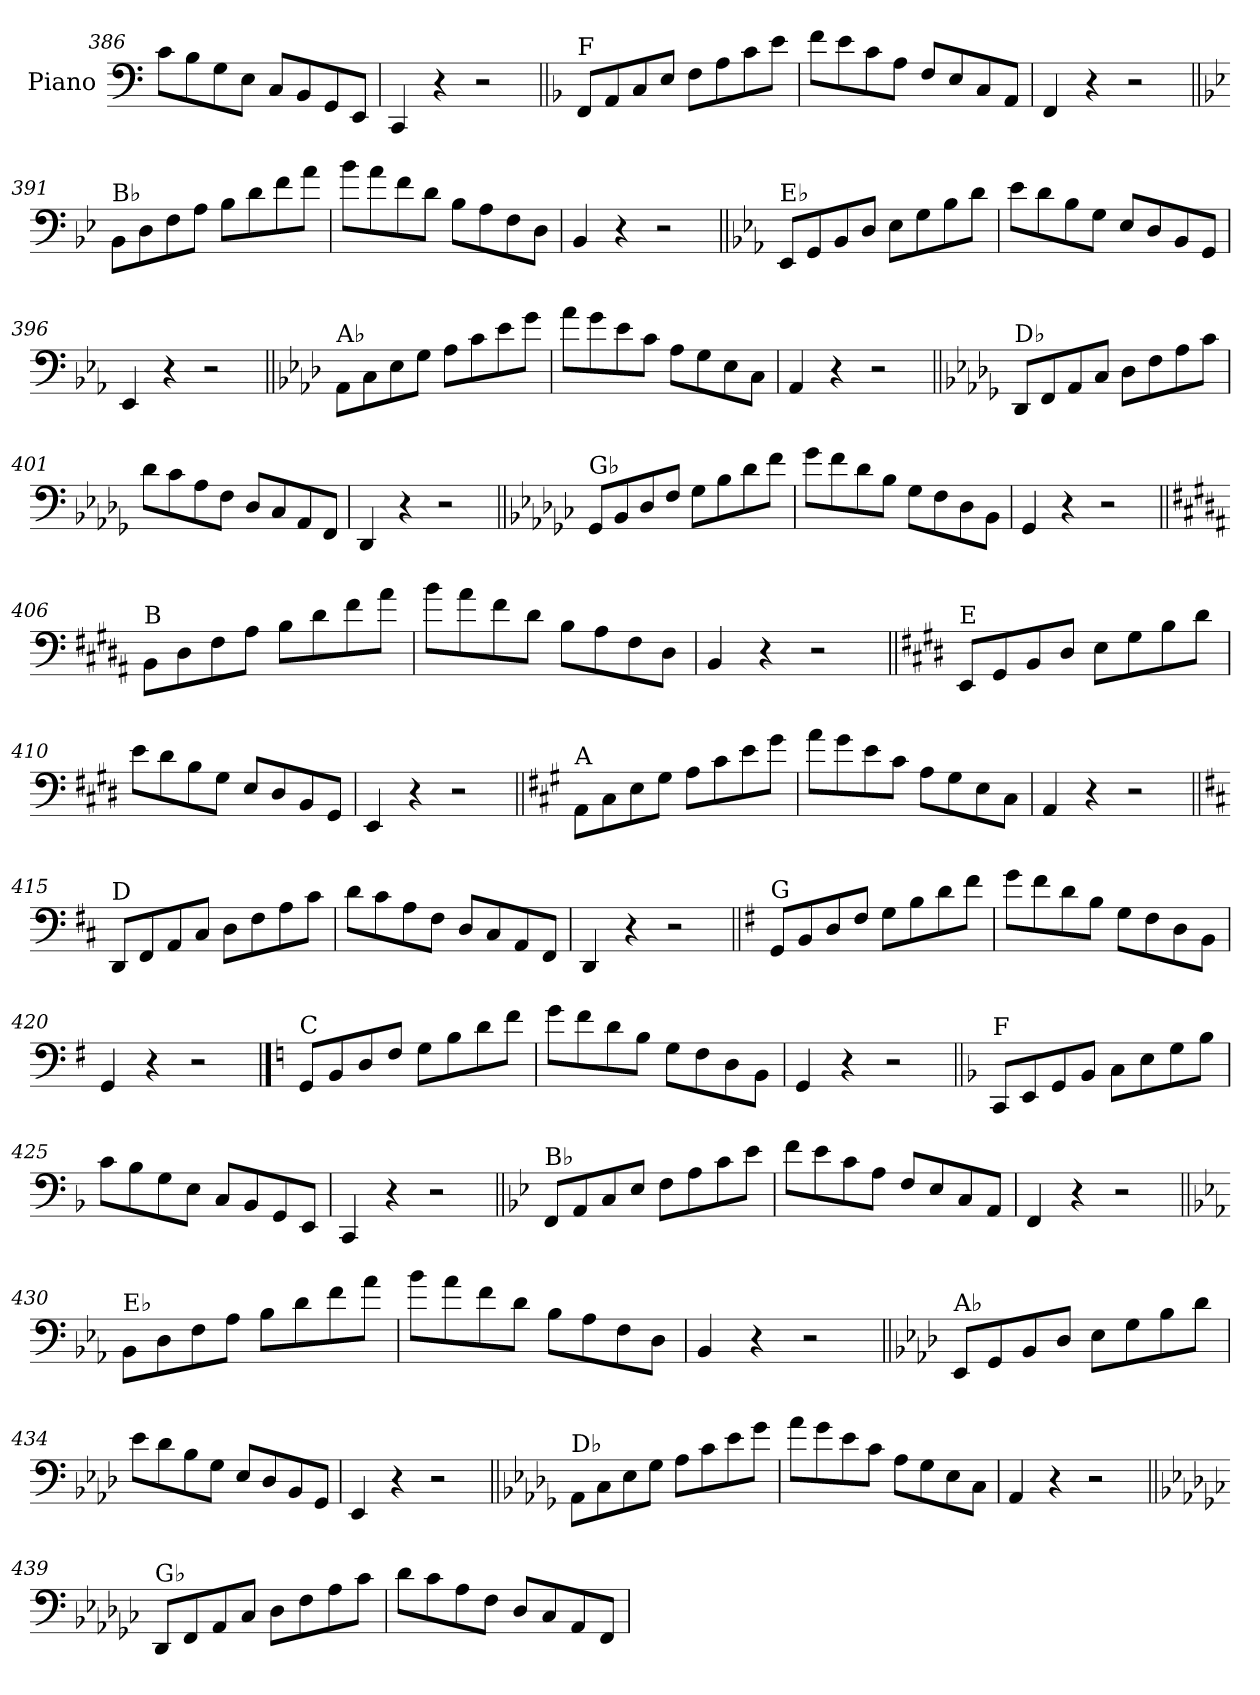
**kern
*part1
*staff1
*I"Piano
*I'Pno.
*clefF4
*k[]
=386
8c\L
8B\
8G\
8E\J
8C/L
8BB/
8GG/
8EE/J
=387
4CC/
4r
2r
=388||
*k[b-]
!LO:TX:a:t=F
8FF/L
8AA/
8C/
8E/J
8F\L
8A\
8c\
8e\J
=389
8f\L
8e\
8c\
8A\J
8F/L
8E/
8C/
8AA/J
=390
4FF/
4r
2r
!!LO:LB:g=z
=391||
*k[b-e-]
!LO:TX:a:t=B♭
8BB-\L
8D\
8F\
8A\J
8B-\L
8d\
8f\
8a\J
=392
8b-\L
8a\
8f\
8d\J
8B-\L
8A\
8F\
8D\J
=393
4BB-/
4r
2r
=394||
*k[b-e-a-]
!LO:TX:a:t=E♭
8EE-/L
8GG/
8BB-/
8D/J
8E-\L
8G\
8B-\
8d\J
=395
8e-\L
8d\
8B-\
8G\J
8E-/L
8D/
8BB-/
8GG/J
=396
4EE-/
4r
2r
!!LO:LB:g=z
=397||
*k[b-e-a-d-]
!LO:TX:a:t=A♭
8AA-\L
8C\
8E-\
8G\J
8A-\L
8c\
8e-\
8g\J
=398
8a-\L
8g\
8e-\
8c\J
8A-\L
8G\
8E-\
8C\J
=399
4AA-/
4r
2r
=400||
*k[b-e-a-d-g-]
!LO:TX:a:t=D♭
8DD-/L
8FF/
8AA-/
8C/J
8D-\L
8F\
8A-\
8c\J
=401
8d-\L
8c\
8A-\
8F\J
8D-/L
8C/
8AA-/
8FF/J
=402
4DD-/
4r
2r
!!LO:LB:g=z
=403||
*k[b-e-a-d-g-c-]
!LO:TX:a:t=G♭
8GG-/L
8BB-/
8D-/
8F/J
8G-\L
8B-\
8d-\
8f\J
=404
8g-\L
8f\
8d-\
8B-\J
8G-\L
8F\
8D-\
8BB-\J
=405
4GG-/
4r
2r
=406||
*k[f#c#g#d#a#]
!LO:TX:a:t=B
8BB\L
8D#\
8F#\
8A#\J
8B\L
8d#\
8f#\
8a#\J
=407
8b\L
8a#\
8f#\
8d#\J
8B\L
8A#\
8F#\
8D#\J
=408
4BB/
4r
2r
!!LO:LB:g=z
=409||
*k[f#c#g#d#]
!LO:TX:a:t=E
8EE/L
8GG#/
8BB/
8D#/J
8E\L
8G#\
8B\
8d#\J
=410
8e\L
8d#\
8B\
8G#\J
8E/L
8D#/
8BB/
8GG#/J
=411
4EE/
4r
2r
=412||
*k[f#c#g#]
!LO:TX:a:t=A
8AA\L
8C#\
8E\
8G#\J
8A\L
8c#\
8e\
8g#\J
=413
8a\L
8g#\
8e\
8c#\J
8A\L
8G#\
8E\
8C#\J
=414
4AA/
4r
2r
!!LO:LB:g=z
=415||
*k[f#c#]
!LO:TX:a:t=D
8DD/L
8FF#/
8AA/
8C#/J
8D\L
8F#\
8A\
8c#\J
=416
8d\L
8c#\
8A\
8F#\J
8D/L
8C#/
8AA/
8FF#/J
=417
4DD/
4r
2r
=418||
*k[f#]
!LO:TX:a:t=G
8GG/L
8BB/
8D/
8F#/J
8G\L
8B\
8d\
8f#\J
=419
8g\L
8f#\
8d\
8B\J
8G\L
8F#\
8D\
8BB\J
=420
4GG/
4r
2r
!!LO:PB:g=z
==421
*k[]
!LO:TX:a:t=C
8GG/L
8BB/
8D/
8F/J
8G\L
8B\
8d\
8f\J
=422
8g\L
8f\
8d\
8B\J
8G\L
8F\
8D\
8BB\J
=423
4GG/
4r
2r
=424||
*k[b-]
!LO:TX:a:t=F
8CC/L
8EE/
8GG/
8BB-/J
8C\L
8E\
8G\
8B-\J
=425
8c\L
8B-\
8G\
8E\J
8C/L
8BB-/
8GG/
8EE/J
=426
4CC/
4r
2r
!!LO:LB:g=z
=427||
*k[b-e-]
!LO:TX:a:t=B♭
8FF/L
8AA/
8C/
8E-/J
8F\L
8A\
8c\
8e-\J
=428
8f\L
8e-\
8c\
8A\J
8F/L
8E-/
8C/
8AA/J
=429
4FF/
4r
2r
=430||
*k[b-e-a-]
!LO:TX:a:t=E♭
8BB-\L
8D\
8F\
8A-\J
8B-\L
8d\
8f\
8a-\J
=431
8b-\L
8a-\
8f\
8d\J
8B-\L
8A-\
8F\
8D\J
=432
4BB-/
4r
2r
!!LO:LB:g=z
=433||
*k[b-e-a-d-]
!LO:TX:a:t=A♭
8EE-/L
8GG/
8BB-/
8D-/J
8E-\L
8G\
8B-\
8d-\J
=434
8e-\L
8d-\
8B-\
8G\J
8E-/L
8D-/
8BB-/
8GG/J
=435
4EE-/
4r
2r
=436||
*k[b-e-a-d-g-]
!LO:TX:a:t=D♭
8AA-\L
8C\
8E-\
8G-\J
8A-\L
8c\
8e-\
8g-\J
=437
8a-\L
8g-\
8e-\
8c\J
8A-\L
8G-\
8E-\
8C\J
=438
4AA-/
4r
2r
!!LO:LB:g=z
=439||
*k[b-e-a-d-g-c-]
!LO:TX:a:t=G♭
8DD-/L
8FF/
8AA-/
8C-/J
8D-\L
8F\
8A-\
8c-\J
=440
8d-\L
8c-\
8A-\
8F\J
8D-/L
8C-/
8AA-/
8FF/J
=
*-
